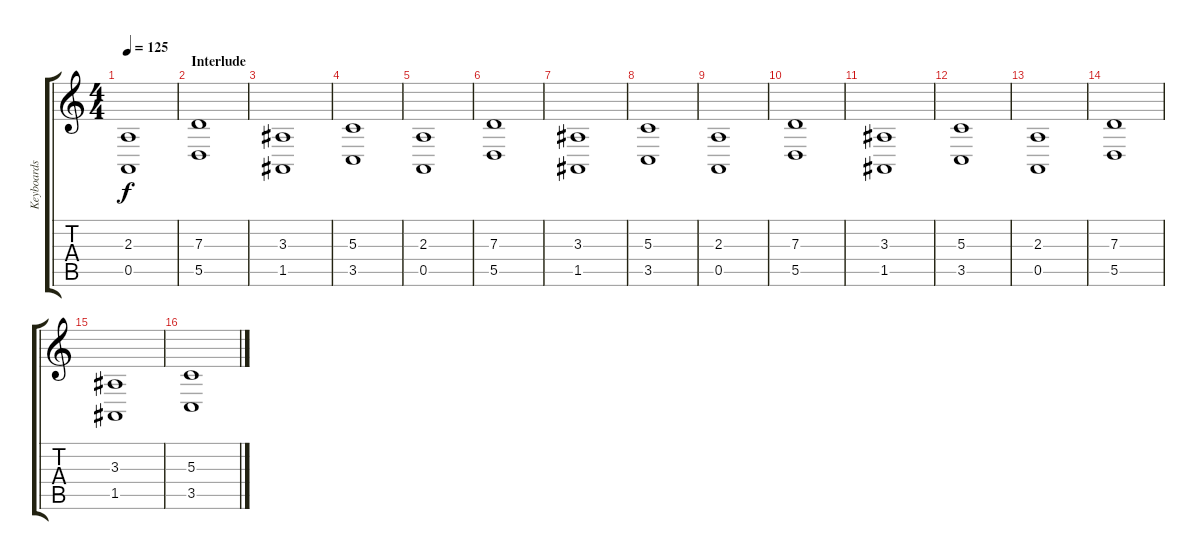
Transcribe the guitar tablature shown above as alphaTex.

\track ("Keyboards 1" "Keyboards ") {instrument stringensemble1}
\staff {score tabs}
\tuning (E4 B3 G3 D3 A2 E2) {hide}
\ts (4 4)
\tempo 125
\clef g2
\ks c
(2.3 0.5).1{dy f} |
\section ("" "Interlude")
(7.3 5.5).1 |
(3.3 1.5).1 |
(5.3 3.5).1 |
(2.3 0.5).1 |
(7.3 5.5).1 |
(3.3 1.5).1 |
(5.3 3.5).1 |
(2.3 0.5).1 |
(7.3 5.5).1 |
(3.3 1.5).1 |
(5.3 3.5).1 |
(2.3 0.5).1 |
(7.3 5.5).1 |
(3.3 1.5).1 |
(5.3 3.5).1
